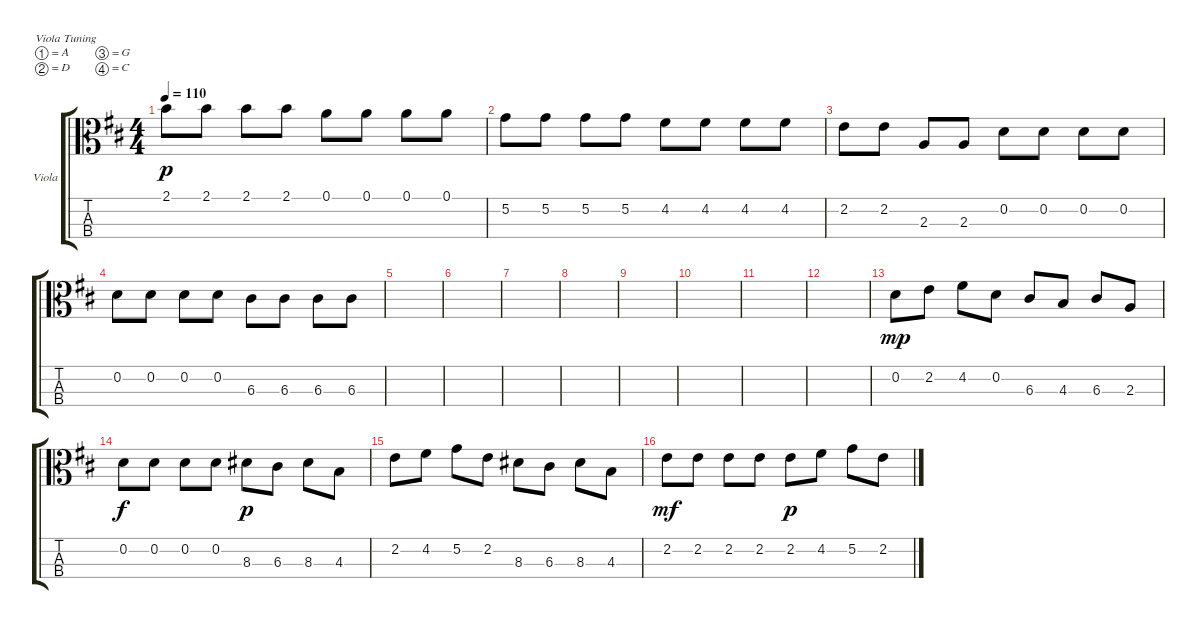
\defaultSystemsLayout 4
\bracketExtendMode groupsimilarinstruments
\firstSystemTrackNameOrientation horizontal
\otherSystemsTrackNameOrientation horizontal
\track ("Viola" "Viola") {instrument viola}
\staff {score tabs}
\tuning (A4 D4 G3 C3)
\ts (4 4)
\tempo 110
\clef c3
\scale
0.333333
\ks d
2.1.8{dy p} 2.1.8 2.1.8 2.1.8 0.1.8 0.1.8 0.1.8 0.1.8 |
\scale
0.333333 5.2.8 5.2.8 5.2.8 5.2.8 4.2.8 4.2.8 4.2.8 4.2.8 |
\scale
0.333333 2.2.8 2.2.8 2.3.8 2.3.8 0.2.8 0.2.8 0.2.8 0.2.8 |
\scale
0.333333 0.2.8 0.2.8 0.2.8 0.2.8 6.3.8 6.3.8 6.3.8 6.3.8 |
\scale
0.333333 |
\scale
0.333333 |
\scale
0.333333 |
\scale
0.333333 |
\scale
0.333333 |
\scale
0.333333 |
\scale
0.333333 |
\scale
0.333333 |
\scale
0.333333 0.2.8{dy mp} 2.2.8 4.2.8 0.2.8 6.3.8 4.3.8 6.3.8 2.3.8 |
\scale
0.333333 0.2.8{dy f} 0.2.8 0.2.8 0.2.8 8.3.8{dy p} 6.3.8 8.3.8 4.3.8 |
\scale
0.333333 2.2.8 4.2.8 5.2.8 2.2.8 8.3.8 6.3.8 8.3.8 4.3.8 |
\scale
0.333333 2.2.8{dy mf} 2.2.8 2.2.8 2.2.8 2.2.8{dy p} 4.2.8 5.2.8 2.2.8
